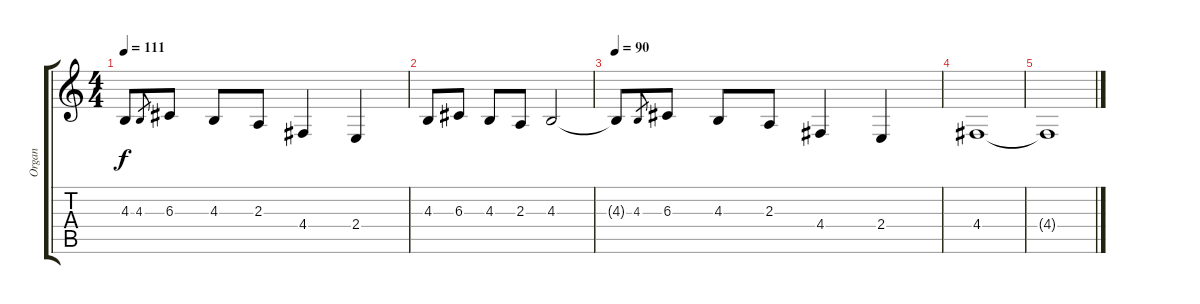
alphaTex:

\track ("Organ" "Organ") {instrument reedorgan}
\staff {score tabs}
\tuning (E4 B3 G3 D3 A2 E2) {hide}
\ts (4 4)
\tempo 111
\clef g2
\ks c
4.3{t}.8{dy f} 4.3.8{gr} 6.3.8 4.3.8 2.3.8 4.4.4 2.4.4 |
4.3.8 6.3.8 4.3.8 2.3.8 4.3.2 |
\tempo 90
4.3{t}.8 4.3.8{gr} 6.3.8 4.3.8 2.3.8 4.4.4 2.4.4 |
4.4.1 |
4.4{t}.1
